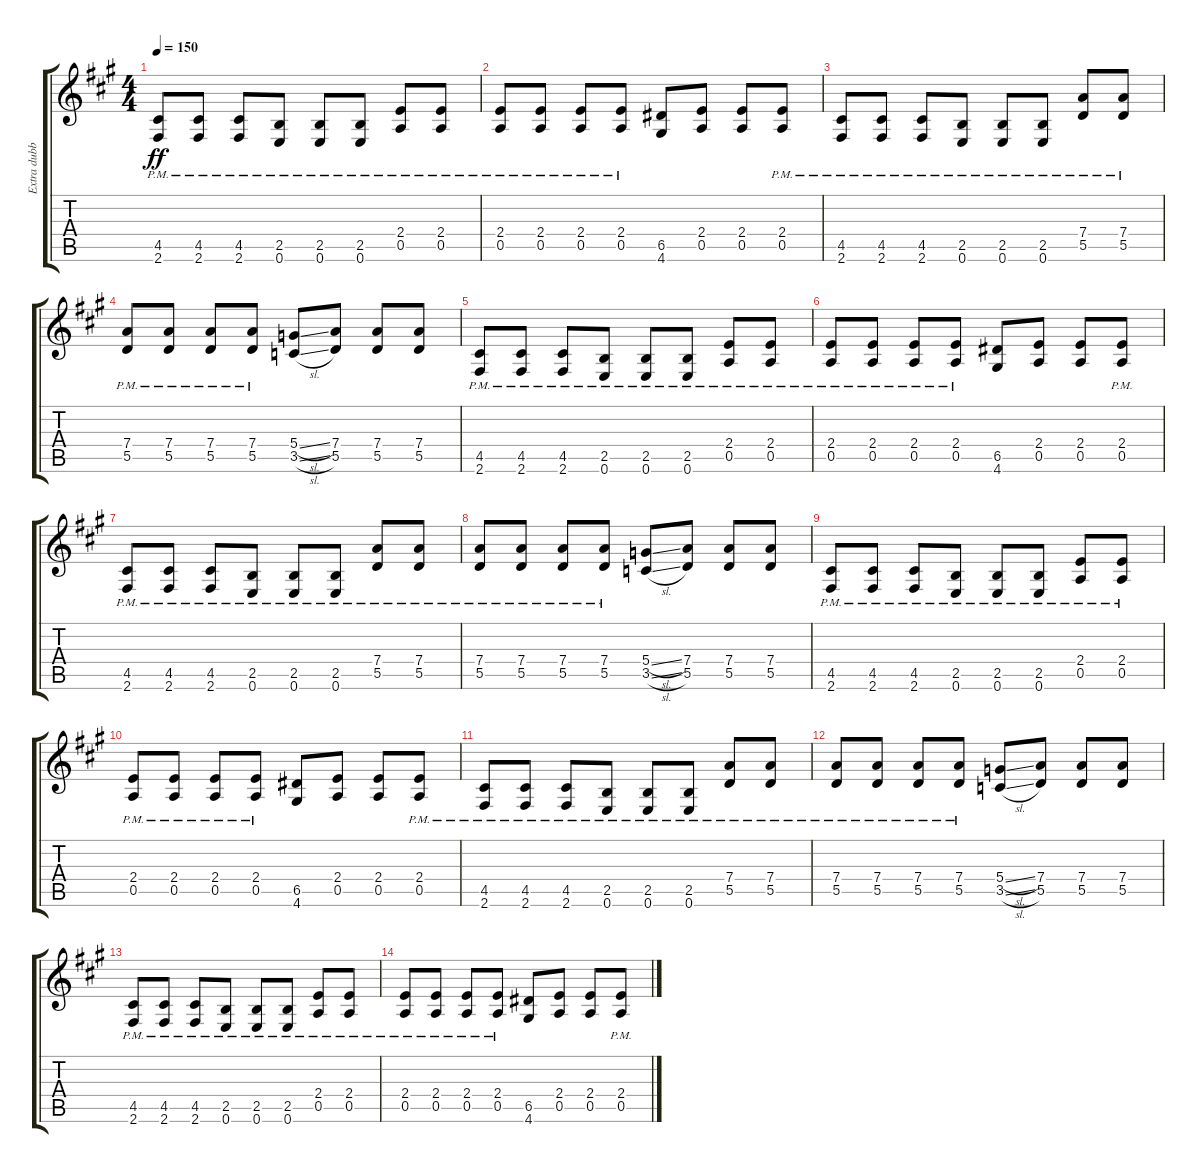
\track ("Extra dubbed rhythm guitar" "Extra dubb") {instrument distortionguitar}
\staff {score tabs}
\tuning (E4 B3 G3 D3 A2 E2) {hide}
\ts (4 4)
\tempo 150
\clef g2
\ks a
(4.5{pm} 2.6{pm}).8{dy ff} (4.5{pm} 2.6{pm}).8 (4.5{pm} 2.6{pm}).8 (2.5{pm} 0.6{pm}).8 (2.5{pm} 0.6{pm}).8 (2.5{pm} 0.6{pm}).8 (2.4{pm} 0.5{pm}).8 (2.4{pm} 0.5{pm}).8 |
(2.4{pm} 0.5{pm}).8 (2.4{pm} 0.5{pm}).8 (2.4{pm} 0.5{pm}).8 (2.4{pm} 0.5{pm}).8 (6.5 4.6).8 (2.4 0.5).8 (2.4 0.5).8 (2.4{pm} 0.5{pm}).8 |
(4.5{pm} 2.6{pm}).8 (4.5{pm} 2.6{pm}).8 (4.5{pm} 2.6{pm}).8 (2.5{pm} 0.6{pm}).8 (2.5{pm} 0.6{pm}).8 (2.5{pm} 0.6{pm}).8 (7.4{pm} 5.5{pm}).8 (7.4{pm} 5.5{pm}).8 |
(7.4{pm} 5.5{pm}).8 (7.4{pm} 5.5{pm}).8 (7.4{pm} 5.5{pm}).8 (7.4{pm} 5.5{pm}).8 (5.4{sl} 3.5{sl}).8 (7.4 5.5).8 (7.4 5.5).8 (7.4 5.5).8 |
(4.5{pm} 2.6{pm}).8 (4.5{pm} 2.6{pm}).8 (4.5{pm} 2.6{pm}).8 (2.5{pm} 0.6{pm}).8 (2.5{pm} 0.6{pm}).8 (2.5{pm} 0.6{pm}).8 (2.4{pm} 0.5{pm}).8 (2.4{pm} 0.5{pm}).8 |
(2.4{pm} 0.5{pm}).8 (2.4{pm} 0.5{pm}).8 (2.4{pm} 0.5{pm}).8 (2.4{pm} 0.5{pm}).8 (6.5 4.6).8 (2.4 0.5).8 (2.4 0.5).8 (2.4{pm} 0.5{pm}).8 |
(4.5{pm} 2.6{pm}).8 (4.5{pm} 2.6{pm}).8 (4.5{pm} 2.6{pm}).8 (2.5{pm} 0.6{pm}).8 (2.5{pm} 0.6{pm}).8 (2.5{pm} 0.6{pm}).8 (7.4{pm} 5.5{pm}).8 (7.4{pm} 5.5{pm}).8 |
(7.4{pm} 5.5{pm}).8 (7.4{pm} 5.5{pm}).8 (7.4{pm} 5.5{pm}).8 (7.4{pm} 5.5{pm}).8 (5.4{sl} 3.5{sl}).8 (7.4 5.5).8 (7.4 5.5).8 (7.4 5.5).8 |
(4.5{pm} 2.6{pm}).8 (4.5{pm} 2.6{pm}).8 (4.5{pm} 2.6{pm}).8 (2.5{pm} 0.6{pm}).8 (2.5{pm} 0.6{pm}).8 (2.5{pm} 0.6{pm}).8 (2.4{pm} 0.5{pm}).8 (2.4{pm} 0.5{pm}).8 |
(2.4{pm} 0.5{pm}).8 (2.4{pm} 0.5{pm}).8 (2.4{pm} 0.5{pm}).8 (2.4{pm} 0.5{pm}).8 (6.5 4.6).8 (2.4 0.5).8 (2.4 0.5).8 (2.4{pm} 0.5{pm}).8 |
(4.5{pm} 2.6{pm}).8 (4.5{pm} 2.6{pm}).8 (4.5{pm} 2.6{pm}).8 (2.5{pm} 0.6{pm}).8 (2.5{pm} 0.6{pm}).8 (2.5{pm} 0.6{pm}).8 (7.4{pm} 5.5{pm}).8 (7.4{pm} 5.5{pm}).8 |
(7.4{pm} 5.5{pm}).8 (7.4{pm} 5.5{pm}).8 (7.4{pm} 5.5{pm}).8 (7.4{pm} 5.5{pm}).8 (5.4{sl} 3.5{sl}).8 (7.4 5.5).8 (7.4 5.5).8 (7.4 5.5).8 |
(4.5{pm} 2.6{pm}).8 (4.5{pm} 2.6{pm}).8 (4.5{pm} 2.6{pm}).8 (2.5{pm} 0.6{pm}).8 (2.5{pm} 0.6{pm}).8 (2.5{pm} 0.6{pm}).8 (2.4{pm} 0.5{pm}).8 (2.4{pm} 0.5{pm}).8 |
(2.4{pm} 0.5{pm}).8 (2.4{pm} 0.5{pm}).8 (2.4{pm} 0.5{pm}).8 (2.4{pm} 0.5{pm}).8 (6.5 4.6).8 (2.4 0.5).8 (2.4 0.5).8 (2.4{pm} 0.5{pm}).8
